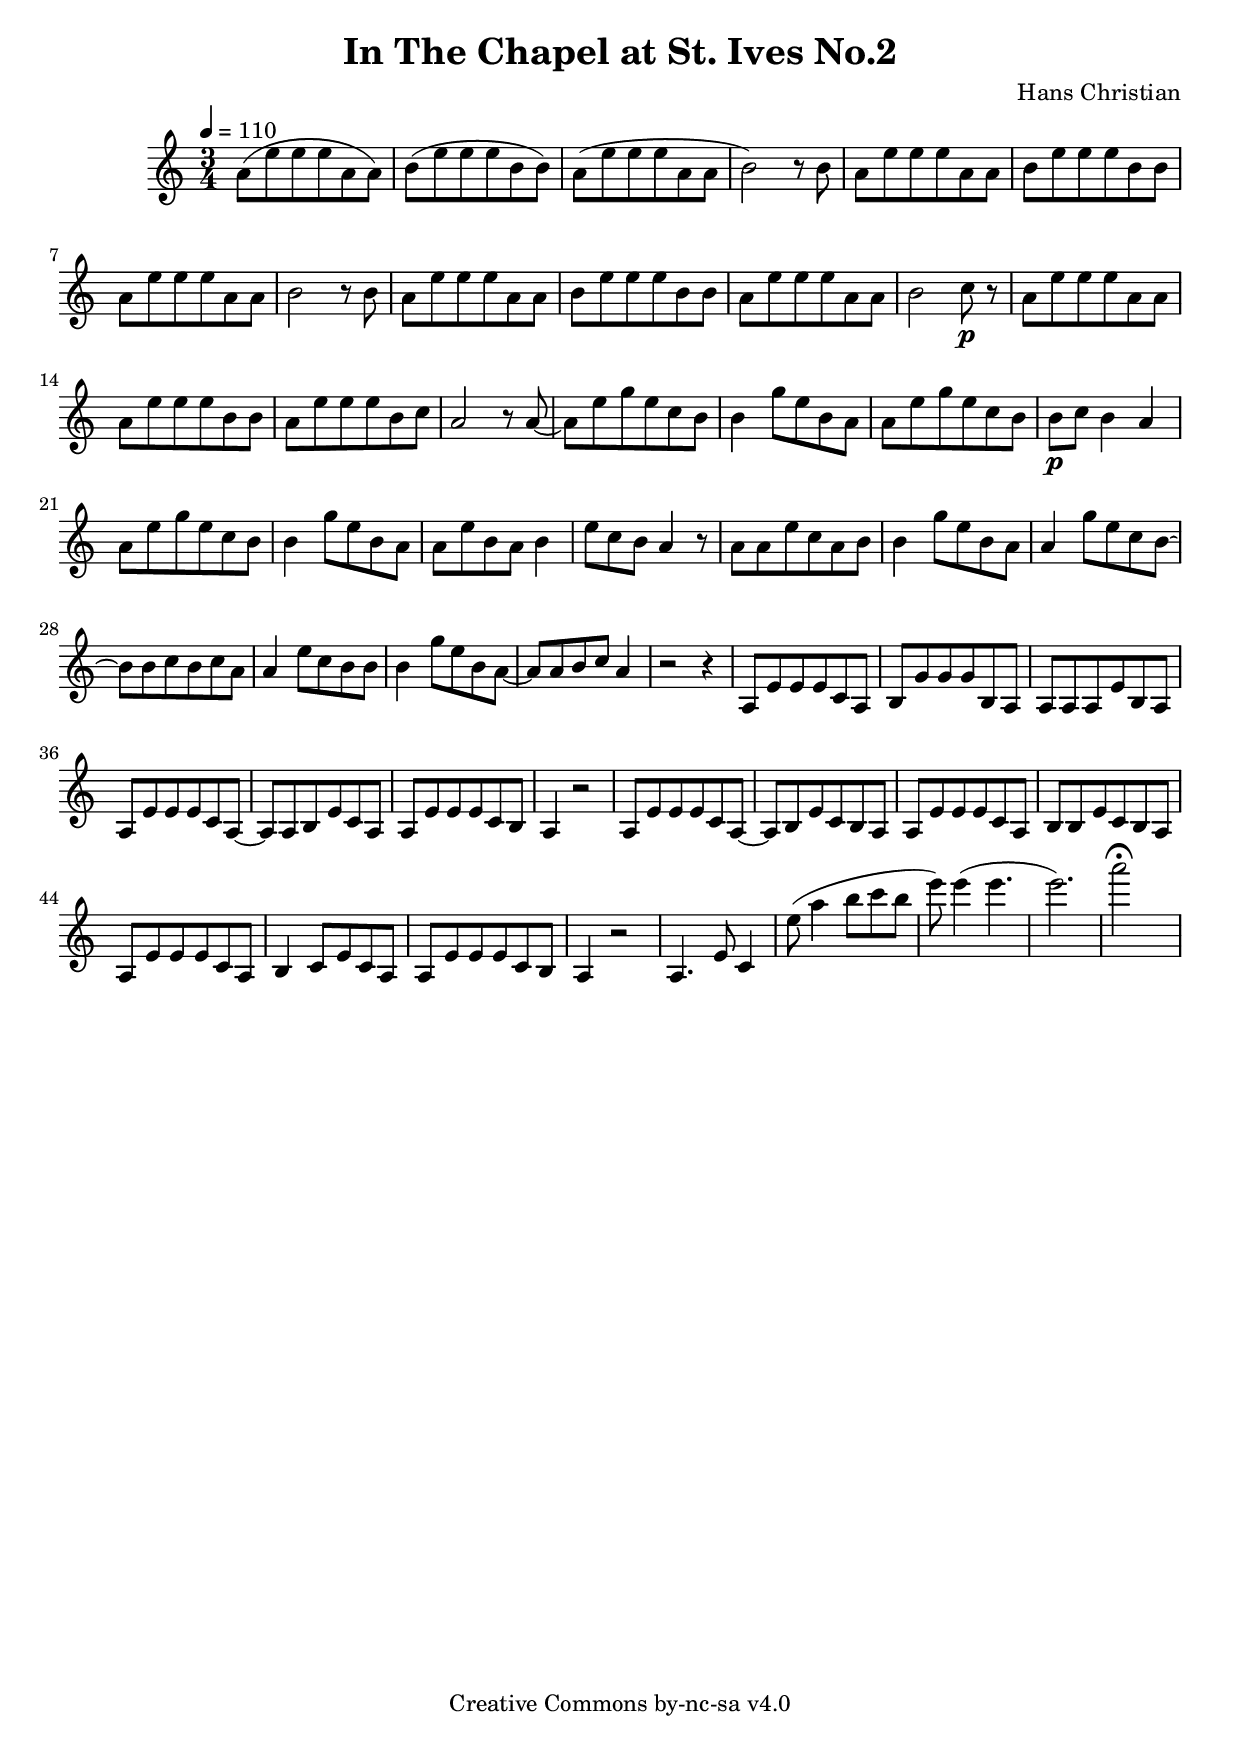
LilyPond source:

\header {
	title = "In The Chapel at St. Ives No.2"
	composer = "Hans Christian"
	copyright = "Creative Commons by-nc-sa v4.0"
}

\score {
	\new Staff \with {midiInstrument = #"cello"} <<
	\time 3/4
	\tempo 4=110
	\relative {
	a'8( e' e e a, a)
	b( e e e b b) % 00:05 mark at the second e
	a( e' e e a, a
	b2) r8 b

	a e' e e a, a % 00:10 mark at the end
	b e e e b b
	a e' e e a, a
	b2 r8 b

	a8 e' e e a, a % 00:15 mark at the opening a
	b e e e b b
	a e' e e a, a
	b2 c8\p r % 00:20 mark at b

	a e' e e a, a
	a e' e e b b
	a e' e e b c % 00:25 mark at b
	a2 r8 a~

	a e' g e c b
	b4 g'8 e b a % 00:30 mark at g
	a e' g e c b % FIXME crescendo to piano here?
	b\p c b4 a

	a8\! e' g e c b % 00:35 mark at c
	b4 g'8 e b a
	a e' b a b4
	e8 c b a4 r8 % 00:40 mark at a

	a a e' c a b
	b4 g'8 e b a
	a4 g'8 e c b~ % 00:45 mark at e
	b b c b c a

	a4 e'8 c b b
	b4 g'8 e b a~ % FIXME: I'm not super-happy about the rhythm of this b quarter note.
	a a b c a4 % 00:50 mark at the beginning of the measure
	r2 r4

	a,8 e' e e c a % 00:55 mark at c
	b g' g g b, a
	a a a e' b a
	a e' e e c a~ % 01:00 mark at the beginning of the measure
	a a b e c a
	a e' e e c b
	a4 r2 % 01:05 mark at a

	a8 e' e e c a~
	a b e c b a
	a e' e e c a % 01:10 mark at the second e
	b b e c b a
	a e' e e c a
	b4 c8 e c a % 01:15 mark at a
	a e' e e c b
	a4 r2

	a4. e'8 c4


	%END section
	% total work in progress. FIXME: port to relative notation.

	e'8( a4 b8 c b %works better when played on the 2nd string, FIXME: add markers for that

	e8) e4( e4. % 09:00 mark
	e2.) %FIXME: measure the duration of this e group.
	a2\fermata s4
	}

	>>
	\layout{}
	\midi{}
}
